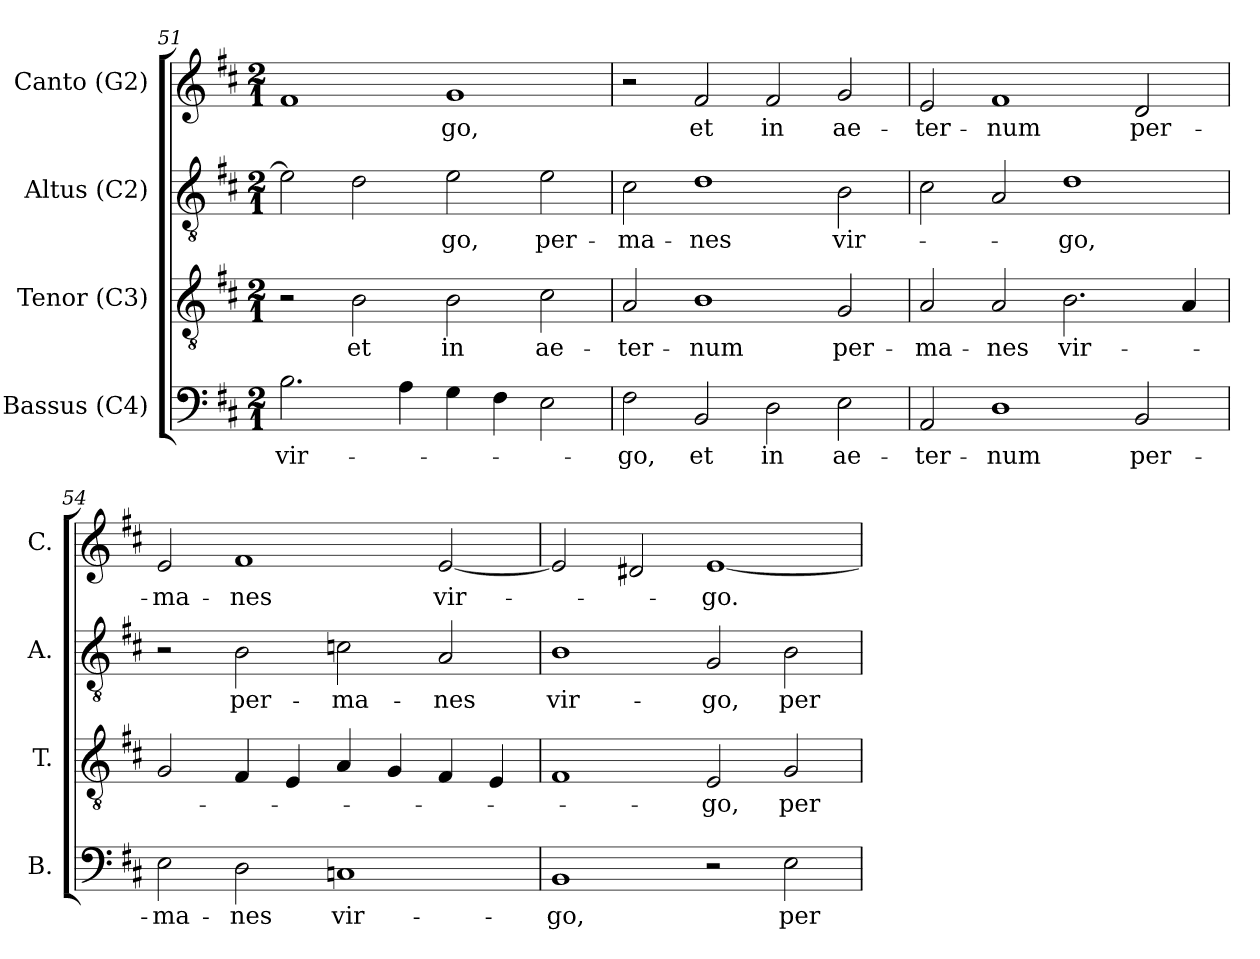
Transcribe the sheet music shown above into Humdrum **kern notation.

**kern	**text	**kern	**text	**kern	**text	**kern	**text
*part4	*part4	*part3	*part3	*part2	*part2	*part1	*part1
*staff4	*staff4	*staff3	*staff3	*staff2	*staff2	*staff1	*staff1
*I"Bassus (C4)	*	*I"Tenor (C3)	*	*I"Altus (C2)	*	*I"Canto (G2)	*
*I'B.	*	*I'T.	*	*I'A.	*	*I'C.	*
*clefF4	*	*clefGv2	*	*clefGv2	*	*clefG2	*
*	*	*ITrd7c12	*	*ITrd7c12	*	*	*
*k[f#c#]	*	*k[f#c#]	*	*k[f#c#]	*	*k[f#c#]	*
*D:	*	*D:	*	*D:	*	*D:	*
*M2/1	*	*M2/1	*	*M2/1	*	*M2/1	*
=51	=51	=51	=51	=51	=51	=51	=51
!	!LO:LY:b:color=#000000	!	!	!	!	!	!
2.Bi\	vir-	2r	.	2Ei\]	.	1f#i	.
!	!	!	!LO:LY:b:color=#000000	!	!	!	!
.	.	2BBi\	et	2Di\	.	.	.
4Ai\	.	.	.	.	.	.	.
!	!	!	!LO:LY:b:color=#000000	!	!	!	!
!	!	!	!	!	!LO:LY:b:color=#000000	!	!
!	!	!	!	!	!	!	!LO:LY:b:color=#000000
4Gi\	.	2BBi\	in	2Ei\	-go,	1gi	-go,
4F#i\	.	.	.	.	.	.	.
!	!	!	!LO:LY:b:color=#000000	!	!	!	!
!	!	!	!	!	!LO:LY:b:color=#000000	!	!
2Ei\	.	2C#i\	ae-	2Ei\	per-	.	.
=52	=52	=52	=52	=52	=52	=52	=52
!	!LO:LY:b:color=#000000	!	!	!	!	!	!
!	!	!	!LO:LY:b:color=#000000	!	!	!	!
!	!	!	!	!	!LO:LY:b:color=#000000	!	!
2F#i\	-go,	2AAi/	-ter-	2C#i\	-ma-	2r	.
!	!LO:LY:b:color=#000000	!	!	!	!	!	!
!	!	!	!LO:LY:b:color=#000000	!	!	!	!
!	!	!	!	!	!LO:LY:b:color=#000000	!	!
!	!	!	!	!	!	!	!LO:LY:b:color=#000000
2BBi/	et	1BBi	-num	1Di	-nes	2f#i/	et
!	!LO:LY:b:color=#000000	!	!	!	!	!	!
!	!	!	!	!	!	!	!LO:LY:b:color=#000000
2Di\	in	.	.	.	.	2f#i/	in
!	!LO:LY:b:color=#000000	!	!	!	!	!	!
!	!	!	!LO:LY:b:color=#000000	!	!	!	!
!	!	!	!	!	!LO:LY:b:color=#000000	!	!
!	!	!	!	!	!	!	!LO:LY:b:color=#000000
2Ei\	ae-	2GGi/	per-	2BBi\	vir-	2gi/	ae-
=53	=53	=53	=53	=53	=53	=53	=53
!	!LO:LY:b:color=#000000	!	!	!	!	!	!
!	!	!	!LO:LY:b:color=#000000	!	!	!	!
!	!	!	!	!	!	!	!LO:LY:b:color=#000000
2AAi/	-ter-	2AAi/	-ma-	2C#i\	.	2ei/	-ter-
!	!LO:LY:b:color=#000000	!	!	!	!	!	!
!	!	!	!LO:LY:b:color=#000000	!	!	!	!
!	!	!	!	!	!	!	!LO:LY:b:color=#000000
1Di	-num	2AAi/	-nes	2AAi/	.	1f#i	-num
!	!	!	!LO:LY:b:color=#000000	!	!	!	!
!	!	!	!	!	!LO:LY:b:color=#000000	!	!
.	.	2.BBi\	vir-	1Di	-go,	.	.
!	!LO:LY:b:color=#000000	!	!	!	!	!	!
!	!	!	!	!	!	!	!LO:LY:b:color=#000000
2BBi/	per-	.	.	.	.	2di/	per-
.	.	4AAi/	.	.	.	.	.
!!LO:LB:g=z
=54	=54	=54	=54	=54	=54	=54	=54
!	!LO:LY:b:color=#000000	!	!	!	!	!	!
!	!	!	!	!	!	!	!LO:LY:b:color=#000000
2Ei\	-ma-	2GGi/	.	2r	.	2ei/	-ma-
!	!LO:LY:b:color=#000000	!	!	!	!	!	!
!	!	!	!	!	!LO:LY:b:color=#000000	!	!
!	!	!	!	!	!	!	!LO:LY:b:color=#000000
2Di\	-nes	4FF#i/	.	2BBi\	per-	1f#i	-nes
.	.	4EEi/	.	.	.	.	.
!	!LO:LY:b:color=#000000	!	!	!	!	!	!
!	!	!	!	!	!LO:LY:b:color=#000000	!	!
1Ci	vir-	4AAi/	.	2Ci\	-ma-	.	.
.	.	4GGi/	.	.	.	.	.
!	!	!	!	!	!LO:LY:b:color=#000000	!	!
!	!	!	!	!	!	!	!LO:LY:b:color=#000000
.	.	4FF#i/	.	2AAi/	-nes	[2ei/	vir-
.	.	4EEi/	.	.	.	.	.
=55	=55	=55	=55	=55	=55	=55	=55
!	!LO:LY:b:color=#000000	!	!	!	!	!	!
!	!	!	!	!	!LO:LY:b:color=#000000	!	!
1BBi	-go,	1FF#i	.	1BBi	vir-	2ei/]	.
.	.	.	.	.	.	2d#i/	.
!	!	!	!LO:LY:b:color=#000000	!	!	!	!
!	!	!	!	!	!LO:LY:b:color=#000000	!	!
!	!	!	!	!	!	!	!LO:LY:b:color=#000000
2r	.	2EEi/	-go,	2GGi/	-go,	[1ei	-go.
!	!LO:LY:b:color=#000000	!	!	!	!	!	!
!	!	!	!LO:LY:b:color=#000000	!	!	!	!
!	!	!	!	!	!LO:LY:b:color=#000000	!	!
2Ei\	per-	2GGi/	per-	2BBi\	per-	.	.
=	=	=	=	=	=	=	=
*-	*-	*-	*-	*-	*-	*-	*-
